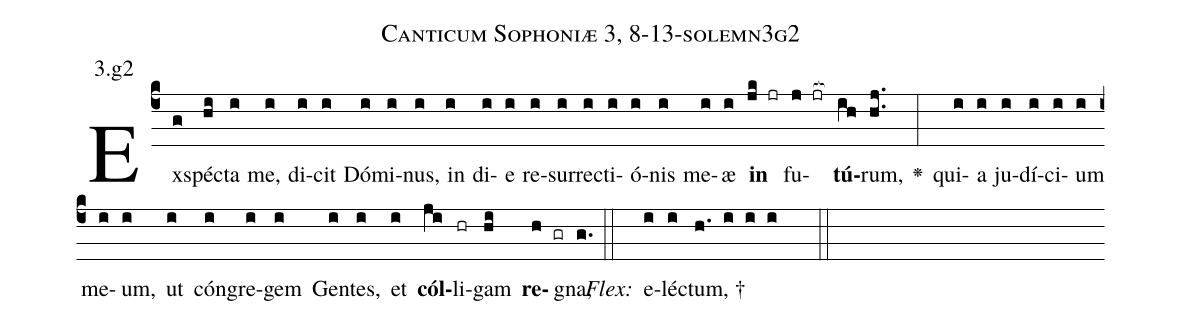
name: Canticum Sophoniæ 3, 8-13-solemn3g2;
annotation: 3.g2;
%%
(c4)Ex(g)spé(hi)cta(i) me,(i) di(i)cit(i) Dó(i)mi(i)nus,(i) in(i) di(i)e(i) re(i)sur(i)re(i)cti(i)ó(i)nis(i) me(i)æ(i) <b>in</b>(jk jr) fu(j jr[ocb:1{])<b>tú</b>(ih[ocb:0}])rum,(hj..) <v>\greheightstar</v>(:) qui(i)a(i) ju(i)dí(i)ci(i)um(i) me(i)um,(i) ut(i) cón(i)gre(i)gem(i) Gen(i)tes,(i) et(i) <b>cól</b>(ji)li(hr)gam(hi) <b>re</b>(h gr)gna,(g.) (::)
<i>Flex:</i>()  e(i)lé(i)ctum, †(h. i i i  ::)

%E(i) u(i) o(ji) u(hi) a(h) e.(g.) (::)
